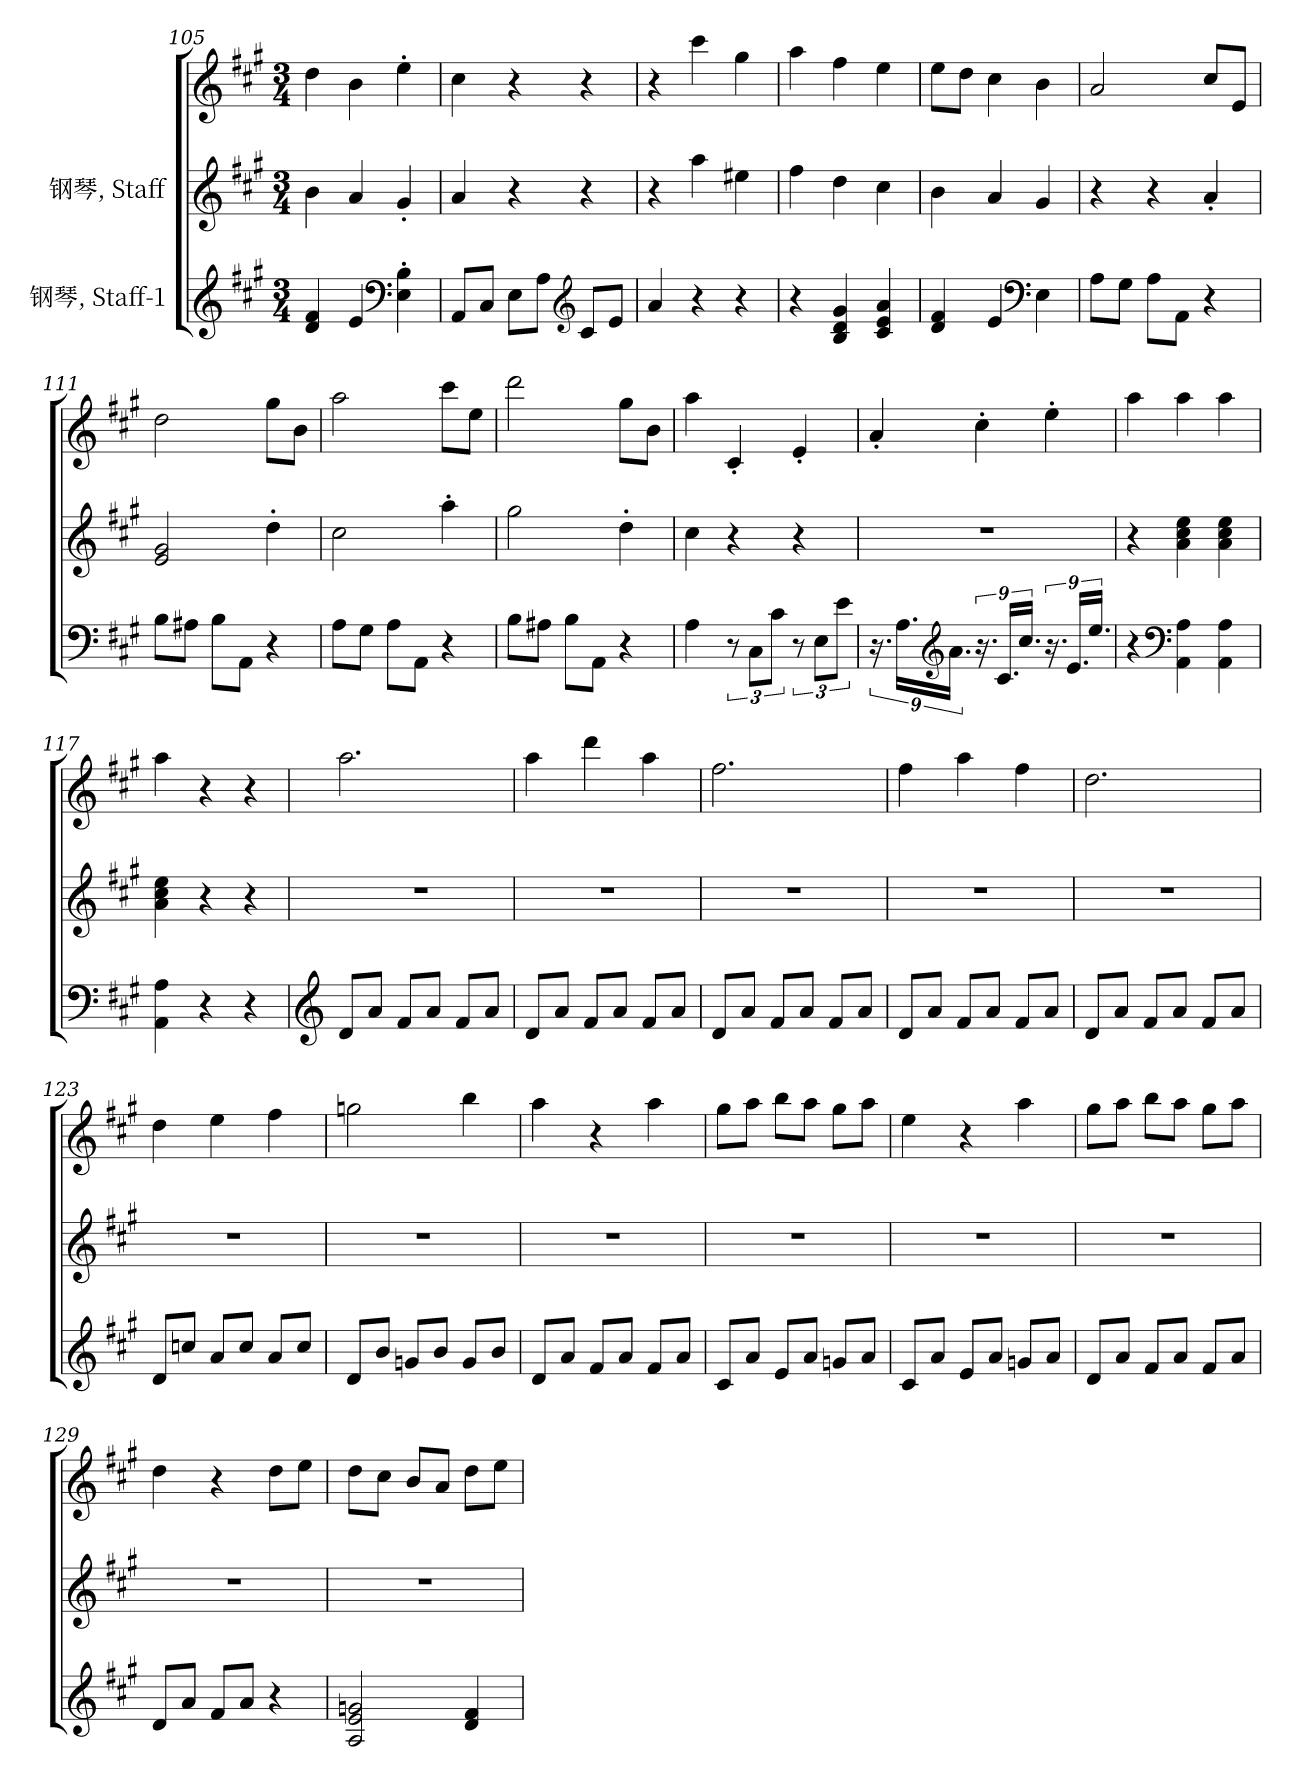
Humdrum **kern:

**kern	**kern	**kern
*part2	*part1	*part1
*staff3	*staff2	*staff1
*I"钢琴, Staff-1	*I"钢琴, Staff	*
!!LO:LB:g=z
*clefG2	*clefG2	*clefG2
*k[f#c#g#]	*k[f#c#g#]	*k[f#c#g#]
*M3/4	*M3/4	*M3/4
=105	=105	=105
4d/ 4f#/	4b\	4dd\
4e/	4a/	4b\
*clefF4	*	*
4E\' 4B\'	4g#'/	4ee'\
=106	=106	=106
8AA/L	4a/	4cc#\
8C#/J	.	.
8E\L	4r	4r
8A\J	.	.
*clefG2	*	*
8c#/L	4r	4r
8e/J	.	.
=107	=107	=107
4a/	4r	4r
4r	4aa\	4ccc#\
4r	4ee#X\	4gg#\
=108	=108	=108
4r	4ff#\	4aa\
4B/ 4d/ 4g#/	4dd\	4ff#\
4c#/ 4e/ 4a/	4cc#\	4ee\
=109	=109	=109
4d/ 4f#/	4b\	8ee\L
.	.	8dd\J
4e/	4a/	4cc#\
*clefF4	*	*
4E\	4g#/	4b\
=110	=110	=110
8A\L	4r	2a/
8G#\J	.	.
8A\L	4r	.
8AA\J	.	.
4r	4a'/	8cc#/L
.	.	8e/J
!!LO:LB:g=z
=111	=111	=111
8B\L	2e/ 2g#/	2dd\
8A#X\J	.	.
8B\L	.	.
8AA\J	.	.
4r	4dd'\	8gg#\L
.	.	8b\J
=112	=112	=112
8A\L	2cc#\	2aa\
8G#\J	.	.
8A\L	.	.
8AA\J	.	.
4r	4aa'\	8ccc#\L
.	.	8ee\J
=113	=113	=113
8B\L	2gg#\	2ddd\
8A#X\J	.	.
8B\L	.	.
8AA\J	.	.
4r	4dd'\	8gg#\L
.	.	8b\J
=114	=114	=114
4A\	4cc#\	4aa\
12r	4r	4c#'/
12C#\L	.	.
12c#\J	.	.
12r	4r	4e'/
12E\L	.	.
12e\J	.	.
!!LO:LB:g=z
=115	=115	=115
18.r	2.r	4a'/
18.A\LL	.	.
*clefG2	*	*
18.a\JJ	.	.
18.r	.	4cc#'\
18.c#/LL	.	.
18.cc#/JJ	.	.
18.r	.	4ee'\
18.e/LL	.	.
18.ee/JJ	.	.
=116	=116	=116
4r	4r	4aa\
*clefF4	*	*
4AA\ 4A\	4a\ 4cc#\ 4ee\	4aa\
4AA\ 4A\	4a\ 4cc#\ 4ee\	4aa\
=117	=117	=117
4AA\ 4A\	4a\ 4cc#\ 4ee\	4aa\
4r	4r	4r
4r	4r	4r
=118	=118	=118
*clefG2	*	*
8d/L	2.r	2.aa\
8a/J	.	.
8f#/L	.	.
8a/J	.	.
8f#/L	.	.
8a/J	.	.
=119	=119	=119
8d/L	2.r	4aa\
8a/J	.	.
8f#/L	.	4ddd\
8a/J	.	.
8f#/L	.	4aa\
8a/J	.	.
!!LO:PB:g=z
=120	=120	=120
8d/L	2.r	2.ff#\
8a/J	.	.
8f#/L	.	.
8a/J	.	.
8f#/L	.	.
8a/J	.	.
=121	=121	=121
8d/L	2.r	4ff#\
8a/J	.	.
8f#/L	.	4aa\
8a/J	.	.
8f#/L	.	4ff#\
8a/J	.	.
=122	=122	=122
8d/L	2.r	2.dd\
8a/J	.	.
8f#/L	.	.
8a/J	.	.
8f#/L	.	.
8a/J	.	.
=123	=123	=123
8d/L	2.r	4dd\
8ccn/J	.	.
8a/L	.	4ee\
8cc/J	.	.
8a/L	.	4ff#\
8cc/J	.	.
=124	=124	=124
8d/L	2.r	2ggn\
8b/J	.	.
8gn/L	.	.
8b/J	.	.
8g/L	.	4bb\
8b/J	.	.
=125	=125	=125
8d/L	2.r	4aa\
8a/J	.	.
8f#/L	.	4r
8a/J	.	.
8f#/L	.	4aa\
8a/J	.	.
!!LO:LB:g=z
=126	=126	=126
8c#/L	2.r	8gg#\L
8a/J	.	8aa\J
8e/L	.	8bb\L
8a/J	.	8aa\J
8gn/L	.	8gg#\L
8a/J	.	8aa\J
=127	=127	=127
8c#/L	2.r	4ee\
8a/J	.	.
8e/L	.	4r
8a/J	.	.
8gn/L	.	4aa\
8a/J	.	.
=128	=128	=128
8d/L	2.r	8gg#\L
8a/J	.	8aa\J
8f#/L	.	8bb\L
8a/J	.	8aa\J
8f#/L	.	8gg#\L
8a/J	.	8aa\J
=129	=129	=129
8d/L	2.r	4dd\
8a/J	.	.
8f#/L	.	4r
8a/J	.	.
4r	.	8dd\L
.	.	8ee\J
=130	=130	=130
2A/ 2e/ 2gn/	2.r	8dd\L
.	.	8cc#\J
.	.	8b/L
.	.	8a/J
4d/ 4f#/	.	8dd\L
.	.	8ee\J
=	=	=
*-	*-	*-
